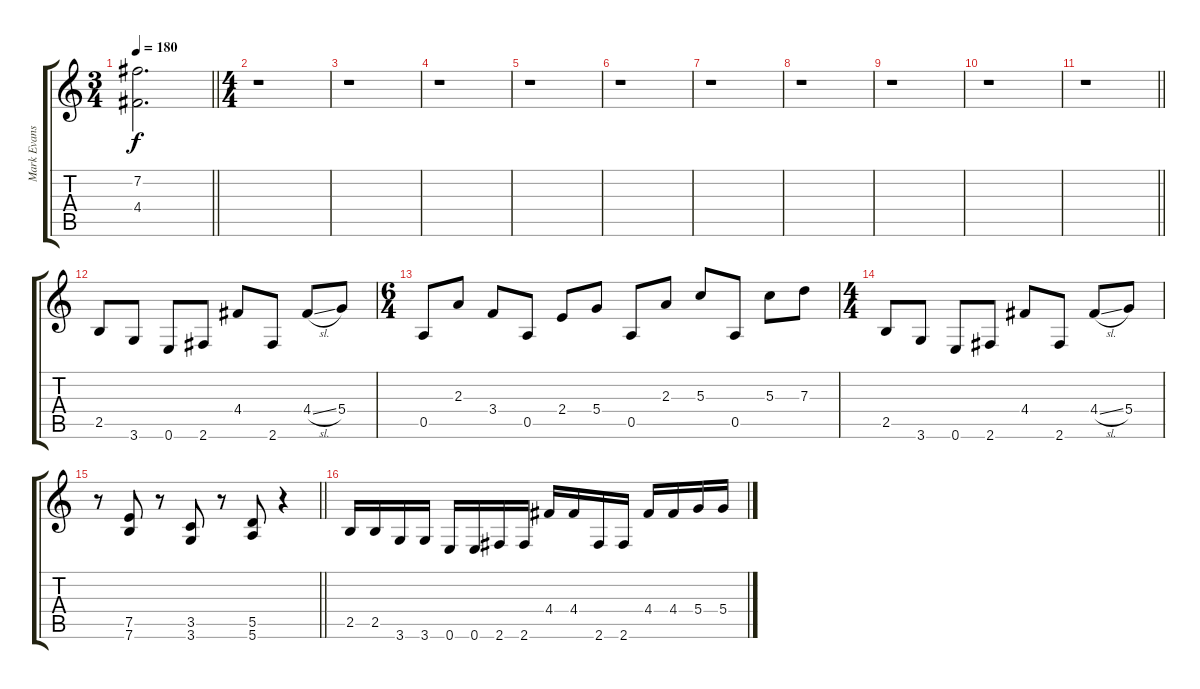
\track ("Mark Evans" "Mark Evans") {instrument overdrivenguitar}
\staff {score tabs}
\tuning (E4 B3 G3 D3 A2 E2) {hide}
\ts (3 4)
\tempo 180
\clef g2
\barLineRight lightlight
\ks c
(7.2{t} 4.4{t}).2{d dy f} |
\ts (4 4)
r.1 |
r.1 |
r.1 |
r.1 |
r.1 |
r.1 |
r.1 |
r.1 |
r.1 |
\barLineRight lightlight
r.1 |
2.5.8 3.6.8 0.6.8 2.6.8 4.4.8 2.6.8 4.4{sl}.8 5.4.8 |
\ts (6 4)
0.5.8 2.3.8 3.4.8 0.5.8 2.4.8 5.4.8 0.5.8 2.3.8 5.3.8 0.5.8 5.3.8 7.3.8 |
\ts (4 4)
2.5.8 3.6.8 0.6.8 2.6.8 4.4.8 2.6.8 4.4{sl}.8 5.4.8 |
\barLineRight lightlight
r.8 (7.5 7.6).8 r.8 (3.5 3.6).8 r.8 (5.5 5.6).8 r.4 |
2.5.16 2.5.16 3.6.16 3.6.16 0.6.16 0.6.16 2.6.16 2.6.16 4.4.16 4.4.16 2.6.16 2.6.16 4.4.16 4.4.16 5.4.16 5.4.16
